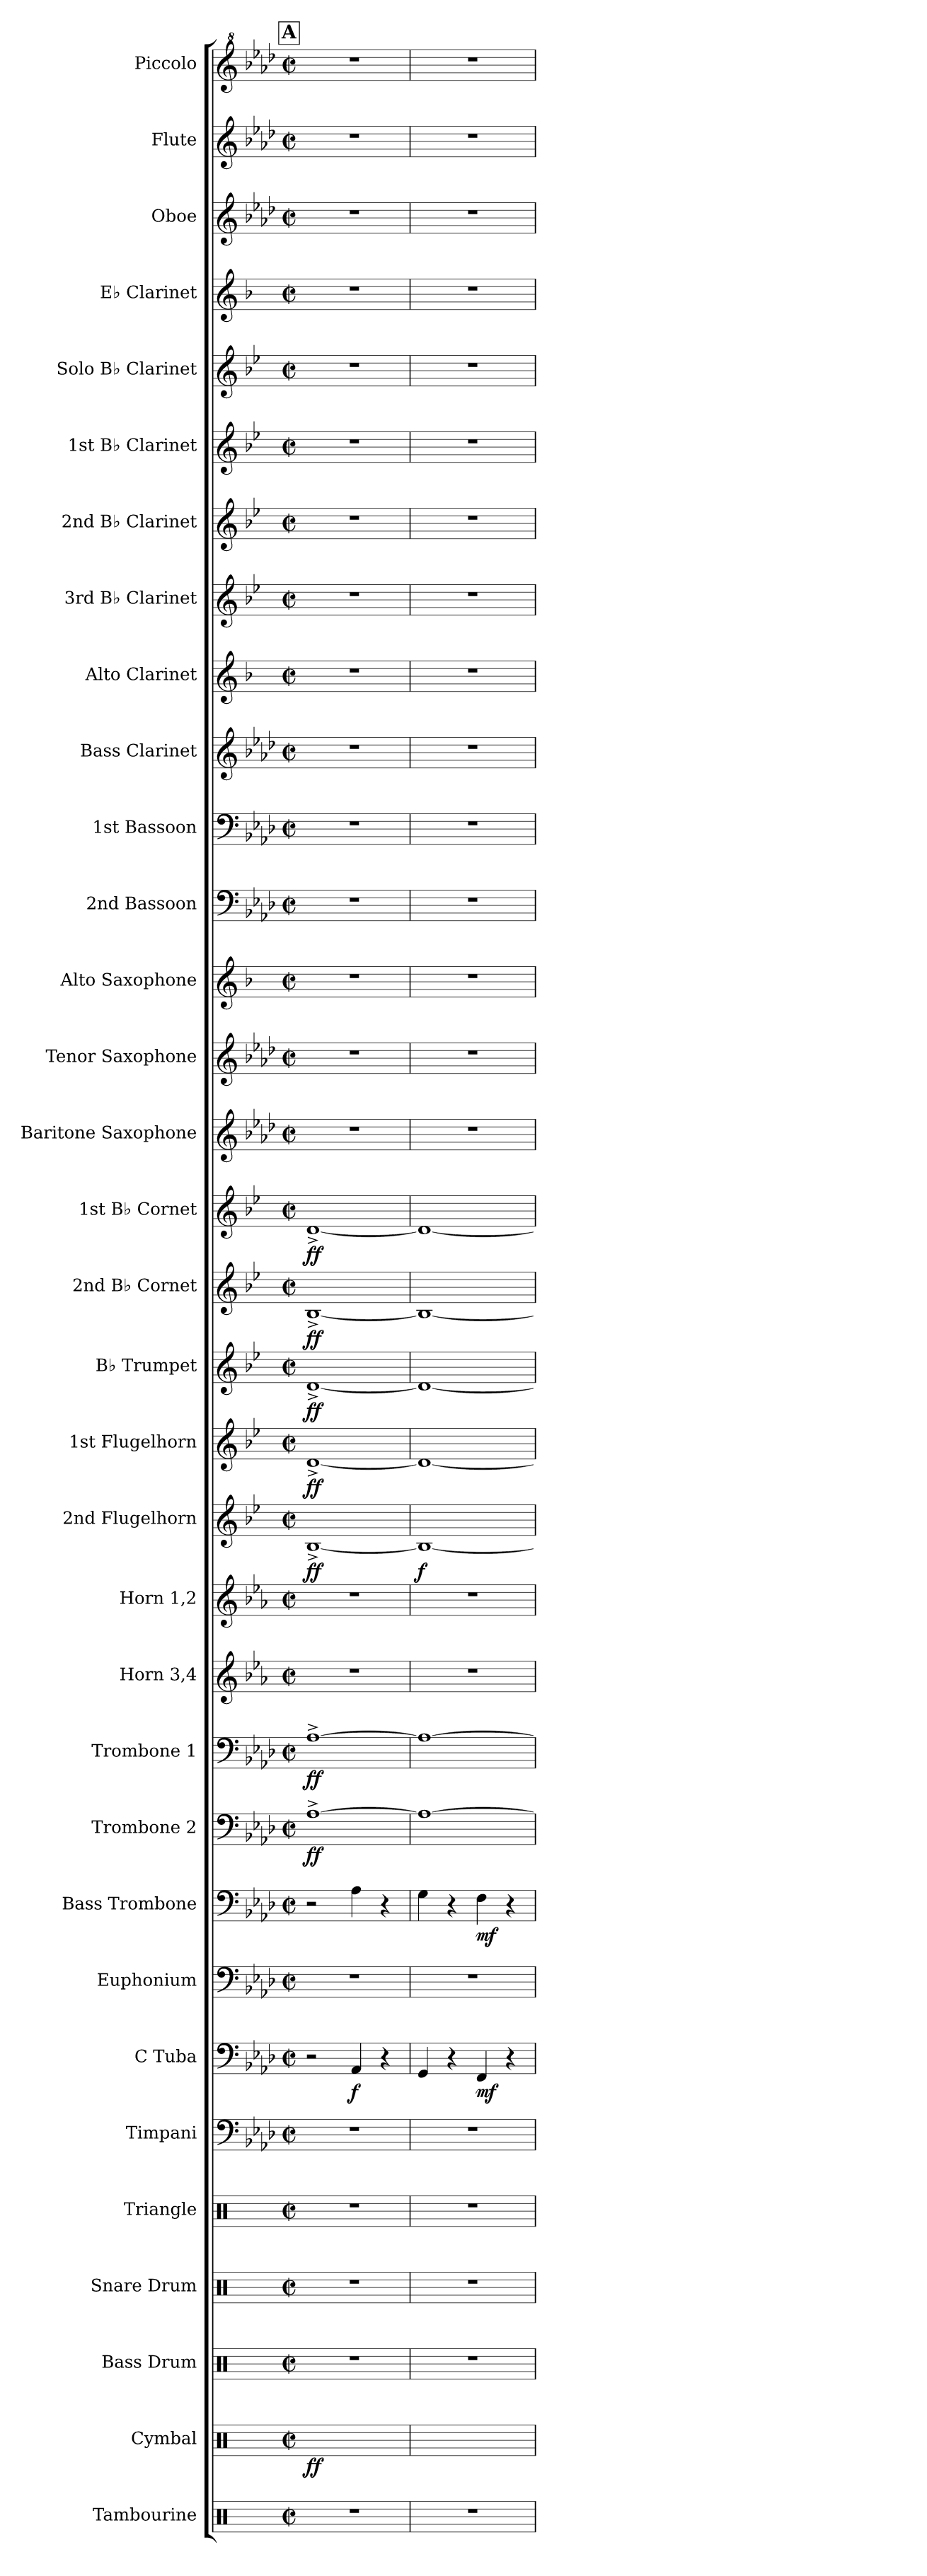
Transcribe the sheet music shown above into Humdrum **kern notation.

**kern	**kern	**dynam	**kern	**kern	**kern	**kern	**kern	**dynam	**kern	**kern	**dynam	**kern	**dynam	**kern	**dynam	**kern	**kern	**kern	**dynam	**kern	**dynam	**kern	**dynam	**kern	**dynam	**kern	**dynam	**kern	**kern	**kern	**kern	**kern	**kern	**kern	**kern	**kern	**kern	**kern	**kern	**kern	**kern	**kern
*part33	*part32	*part32	*part31	*part30	*part29	*part28	*part27	*part27	*part26	*part25	*part25	*part24	*part24	*part23	*part23	*part22	*part21	*part20	*part20	*part19	*part19	*part18	*part18	*part17	*part17	*part16	*part16	*part15	*part14	*part13	*part12	*part11	*part10	*part9	*part8	*part7	*part6	*part5	*part4	*part3	*part2	*part1
*staff33	*staff32	*staff32	*staff31	*staff30	*staff29	*staff28	*staff27	*staff27	*staff26	*staff25	*staff25	*staff24	*staff24	*staff23	*staff23	*staff22	*staff21	*staff20	*staff20	*staff19	*staff19	*staff18	*staff18	*staff17	*staff17	*staff16	*staff16	*staff15	*staff14	*staff13	*staff12	*staff11	*staff10	*staff9	*staff8	*staff7	*staff6	*staff5	*staff4	*staff3	*staff2	*staff1
*I"Tambourine	*I"Cymbal	*	*I"Bass Drum	*I"Snare Drum	*I"Triangle	*I"Timpani	*I"C Tuba	*	*I"Euphonium	*I"Bass Trombone	*	*I"Trombone 2	*	*I"Trombone 1	*	*I"Horn 3,4	*I"Horn 1,2	*I"2nd Flugelhorn	*	*I"1st Flugelhorn	*	*I"B♭ Trumpet	*	*I"2nd B♭ Cornet	*	*I"1st B♭ Cornet	*	*I"Baritone Saxophone	*I"Tenor Saxophone	*I"Alto Saxophone	*I"2nd Bassoon	*I"1st Bassoon	*I"Bass Clarinet	*I"Alto Clarinet	*I"3rd B♭ Clarinet	*I"2nd B♭ Clarinet	*I"1st B♭ Clarinet	*I"Solo B♭ Clarinet	*I"E♭ Clarinet	*I"Oboe	*I"Flute	*I"Piccolo
*I'Tamb.	*I'Cym.	*	*I'B. Dr.	*I'Sn. Dr.	*I'Trgl.	*I'Timp.	*I'C Tu.	*	*I'Eu.	*I'B. Trb.	*	*I'Trb. 2	*	*I'Trb. 1	*	*I'Hn. 3,4	*I'Hn. 1,2	*I'2nd Flghn.	*	*I'1st Flghn.	*	*I'B♭ Tpt.	*	*I'2nd B♭ Cnt.	*	*I'1st B♭ Cnt.	*	*I'Bar. Sax.	*I'T. Sax.	*I'A. Sax.	*I'2nd Bsn.	*I'1st Bsn.	*I'B. Cl.	*I'A. Cl.	*I'3rd B♭ Cl.	*I'2nd B♭ Cl.	*I'1st B♭ Cl.	*I'Solo B♭ Cl.	*I'E♭ Cl.	*I'Ob.	*I'Fl.	*I'Picc.
*clefX	*clefX	*	*clefX	*clefX	*clefX	*clefF4	*clefF4	*	*clefF4	*clefF4	*	*clefF4	*	*clefF4	*	*clefG2	*clefG2	*clefG2	*	*clefG2	*	*clefG2	*	*clefG2	*	*clefG2	*	*clefG2	*clefG2	*clefG2	*clefF4	*clefF4	*clefG2	*clefG2	*clefG2	*clefG2	*clefG2	*clefG2	*clefG2	*clefG2	*clefG2	*clefG^2
*	*	*	*	*	*	*	*	*	*	*	*	*	*	*	*	*ITrd4c7	*ITrd4c7	*ITrd1c2	*	*ITrd1c2	*	*ITrd1c2	*	*ITrd1c2	*	*ITrd1c2	*	*ITrd12c21	*ITrd8c14	*ITrd5c9	*	*	*ITrd8c14	*ITrd5c9	*ITrd1c2	*ITrd1c2	*ITrd1c2	*ITrd1c2	*ITrd-2c-3	*	*	*ITrd-7c-12
*k[]	*k[]	*	*k[]	*k[]	*k[]	*k[b-e-a-d-]	*k[b-e-a-d-]	*	*k[b-e-a-d-]	*k[b-e-a-d-]	*	*k[b-e-a-d-]	*	*k[b-e-a-d-]	*	*k[b-e-a-d-]	*k[b-e-a-d-]	*k[b-e-a-d-]	*	*k[b-e-a-d-]	*	*k[b-e-a-d-]	*	*k[b-e-a-d-]	*	*k[b-e-a-d-]	*	*k[b-e-a-d-]	*k[b-e-a-d-]	*k[b-e-a-d-]	*k[b-e-a-d-]	*k[b-e-a-d-]	*k[b-e-a-d-]	*k[b-e-a-d-]	*k[b-e-a-d-]	*k[b-e-a-d-]	*k[b-e-a-d-]	*k[b-e-a-d-]	*k[b-e-a-d-]	*k[b-e-a-d-]	*k[b-e-a-d-]	*k[b-e-a-d-]
*C:	*C:	*	*C:	*C:	*C:	*A-:	*A-:	*	*A-:	*A-:	*	*A-:	*	*A-:	*	*A-:	*A-:	*A-:	*	*A-:	*	*A-:	*	*A-:	*	*A-:	*	*A-:	*A-:	*A-:	*A-:	*A-:	*A-:	*A-:	*A-:	*A-:	*A-:	*A-:	*A-:	*A-:	*A-:	*A-:
*M2/2	*M2/2	*	*M2/2	*M2/2	*M2/2	*M2/2	*M2/2	*	*M2/2	*M2/2	*	*M2/2	*	*M2/2	*	*M2/2	*M2/2	*M2/2	*	*M2/2	*	*M2/2	*	*M2/2	*	*M2/2	*	*M2/2	*M2/2	*M2/2	*M2/2	*M2/2	*M2/2	*M2/2	*M2/2	*M2/2	*M2/2	*M2/2	*M2/2	*M2/2	*M2/2	*M2/2
*met(c|)	*met(c|)	*	*met(c|)	*met(c|)	*met(c|)	*met(c|)	*met(c|)	*	*met(c|)	*met(c|)	*	*met(c|)	*	*met(c|)	*	*met(c|)	*met(c|)	*met(c|)	*	*met(c|)	*	*met(c|)	*	*met(c|)	*	*met(c|)	*	*met(c|)	*met(c|)	*met(c|)	*met(c|)	*met(c|)	*met(c|)	*met(c|)	*met(c|)	*met(c|)	*met(c|)	*met(c|)	*met(c|)	*met(c|)	*met(c|)	*met(c|)
!!LO:REH:place=s1:a:t=A
=310	=310	=310	=310	=310	=310	=310	=310	=310	=310	=310	=310	=310	=310	=310	=310	=310	=310	=310	=310	=310	=310	=310	=310	=310	=310	=310	=310	=310	=310	=310	=310	=310	=310	=310	=310	=310	=310	=310	=310	=310	=310	=310
!	!	!LO:DY:b	!	!	!	!	!	!	!	!	!	!	!LO:DY:b	!	!LO:DY:b	!	!	!	!LO:DY:b	!	!LO:DY:b	!	!LO:DY:b	!	!LO:DY:b	!	!LO:DY:b	!	!	!	!	!	!	!	!	!	!	!	!	!	!	!
1r	[1R^	ff	1r	1r	1r	1r	2r	.	1r	2r	.	[1A-^	ff	[1A-^	ff	1r	1r	[1A-^	ff	[1c^	ff	[1c^	ff	[1A-^	ff	[1c^	ff	1r	1r	1r	1r	1r	1r	1r	1r	1r	1r	1r	1r	1r	1r	1r
!	!	!	!	!	!	!	!	!LO:DY:b	!	!	!	!	!	!	!	!	!	!	!	!	!	!	!	!	!	!	!	!	!	!	!	!	!	!	!	!	!	!	!	!	!	!
.	.	.	.	.	.	.	4AA-/	f	.	4A-\	.	.	.	.	.	.	.	.	.	.	.	.	.	.	.	.	.	.	.	.	.	.	.	.	.	.	.	.	.	.	.	.
.	.	.	.	.	.	.	4r	.	.	4r	.	.	.	.	.	.	.	.	.	.	.	.	.	.	.	.	.	.	.	.	.	.	.	.	.	.	.	.	.	.	.	.
=311	=311	=311	=311	=311	=311	=311	=311	=311	=311	=311	=311	=311	=311	=311	=311	=311	=311	=311	=311	=311	=311	=311	=311	=311	=311	=311	=311	=311	=311	=311	=311	=311	=311	=311	=311	=311	=311	=311	=311	=311	=311	=311
!	!	!	!	!	!	!	!	!	!	!	!	!	!	!	!	!	!	!	!LO:DY:b	!	!	!	!	!	!	!	!	!	!	!	!	!	!	!	!	!	!	!	!	!	!	!
1r	1R]	.	1r	1r	1r	1r	4GG/	.	1r	4G\	.	1A-_	.	1A-_	.	1r	1r	1A-_	f	1c_	.	1c_	.	1A-_	.	1c_	.	1r	1r	1r	1r	1r	1r	1r	1r	1r	1r	1r	1r	1r	1r	1r
.	.	.	.	.	.	.	4r	.	.	4r	.	.	.	.	.	.	.	.	.	.	.	.	.	.	.	.	.	.	.	.	.	.	.	.	.	.	.	.	.	.	.	.
!	!	!	!	!	!	!	!	!LO:DY:b	!	!	!LO:DY:b	!	!	!	!	!	!	!	!	!	!	!	!	!	!	!	!	!	!	!	!	!	!	!	!	!	!	!	!	!	!	!
.	.	.	.	.	.	.	4FF/	mf	.	4F\	mf	.	.	.	.	.	.	.	.	.	.	.	.	.	.	.	.	.	.	.	.	.	.	.	.	.	.	.	.	.	.	.
.	.	.	.	.	.	.	4r	.	.	4r	.	.	.	.	.	.	.	.	.	.	.	.	.	.	.	.	.	.	.	.	.	.	.	.	.	.	.	.	.	.	.	.
=	=	=	=	=	=	=	=	=	=	=	=	=	=	=	=	=	=	=	=	=	=	=	=	=	=	=	=	=	=	=	=	=	=	=	=	=	=	=	=	=	=	=
*-	*-	*-	*-	*-	*-	*-	*-	*-	*-	*-	*-	*-	*-	*-	*-	*-	*-	*-	*-	*-	*-	*-	*-	*-	*-	*-	*-	*-	*-	*-	*-	*-	*-	*-	*-	*-	*-	*-	*-	*-	*-	*-
